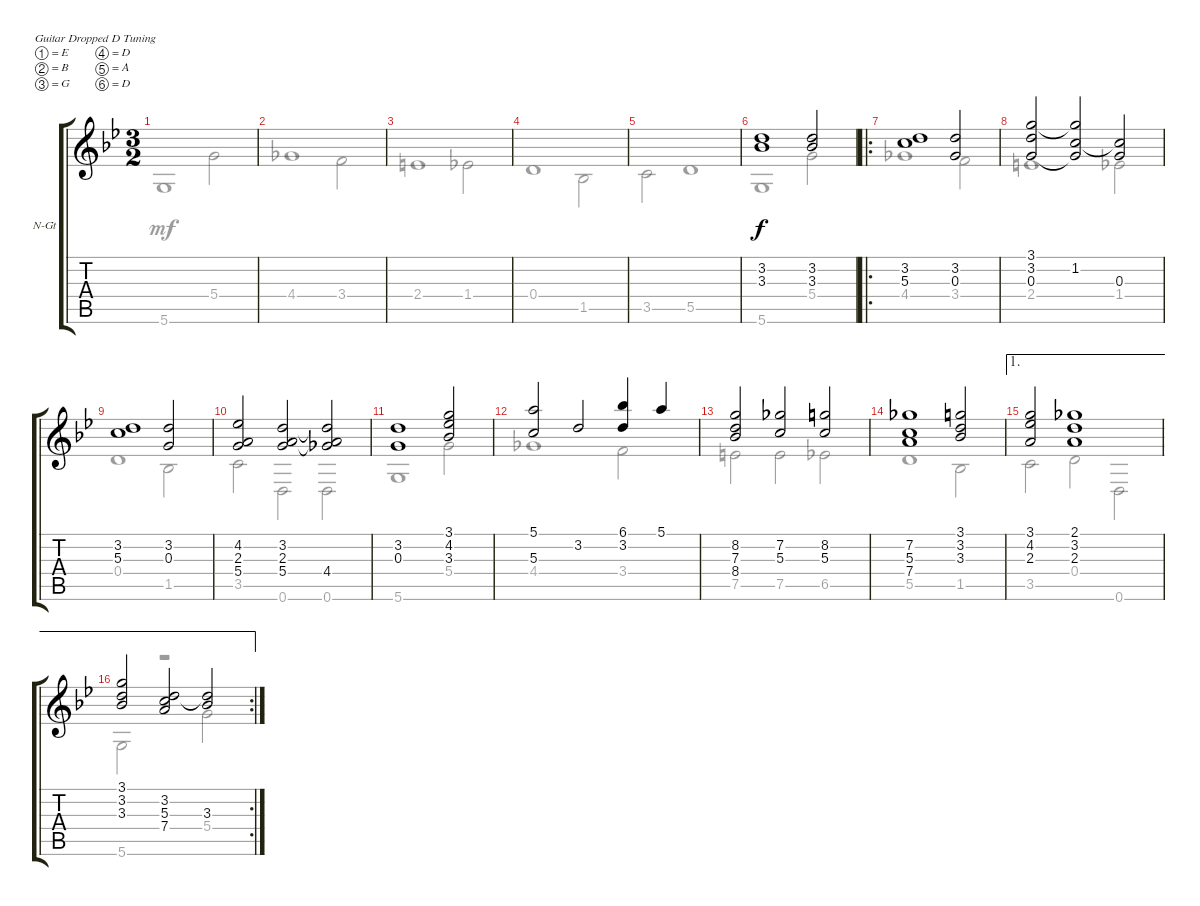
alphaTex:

\defaultSystemsLayout 4
\bracketExtendMode groupsimilarinstruments
\firstSystemTrackNameOrientation horizontal
\otherSystemsTrackNameOrientation horizontal
\track ("Nylon Guitar" "N-Gt") {instrument acousticguitarnylon}
\staff {score tabs}
\tuning (E4 B3 G3 D3 A2 D2)
\voice
\ts (3 2)
\tempo (120 hide)
\clef g2
\ks bb
|
|
|
|
|
(3.2 3.3).1 (3.3 3.2).2 |
\ro
(3.2 5.3).1 (3.2 0.3).2 |
(0.3 3.1 3.2).2 (0.3{t} 3.1{t} 1.2).2 (0.3 1.2{t}).2 |
(5.3 3.2).1 (3.2 0.3).2 |
(2.3 4.2 5.4).2 (3.2 2.3 5.4).2 (3.2{t} 2.3{t} 4.4).2 |
(3.2 0.3).1 (3.1 4.2 3.3).2 |
(5.1 5.3).2 3.2.2 (3.2 6.1).4 5.1.4 |
(7.3 8.2 8.4).2 (7.2 5.3).2 (5.3 8.2).2 |
(7.2 5.3 7.4).1 (3.1 3.2 3.3).2 |
\ae 1
(3.1 4.2 2.3).2 (2.1 2.3 3.2).1 |
\ae 1
\rc 2
(3.3 3.2 3.1).2 (3.2 5.3 7.4).2 (3.3 3.2{t}).2
\voice
\clef g2
\ottava regular
\simile none
\ks bb
5.6.1{dy mf} 5.4.2 |
4.4.1 3.4.2 |
2.4.1 1.4.2 |
0.4.1 1.5.2 |
3.5.2 5.5.1 |
5.6.1 5.4.2 |
4.4.1 3.4.2 |
2.4.1 1.4.2 |
0.4.1 1.5.2 |
3.5.2 0.6.2 0.6.2 |
5.6.1 5.4.2 |
4.4.1 3.4.2 |
7.5.2 7.5.2 6.5.2 |
5.5.1 1.5.2 |
3.5.2 0.4.2 0.6.2 |
5.6.2 r.2 5.4.2
